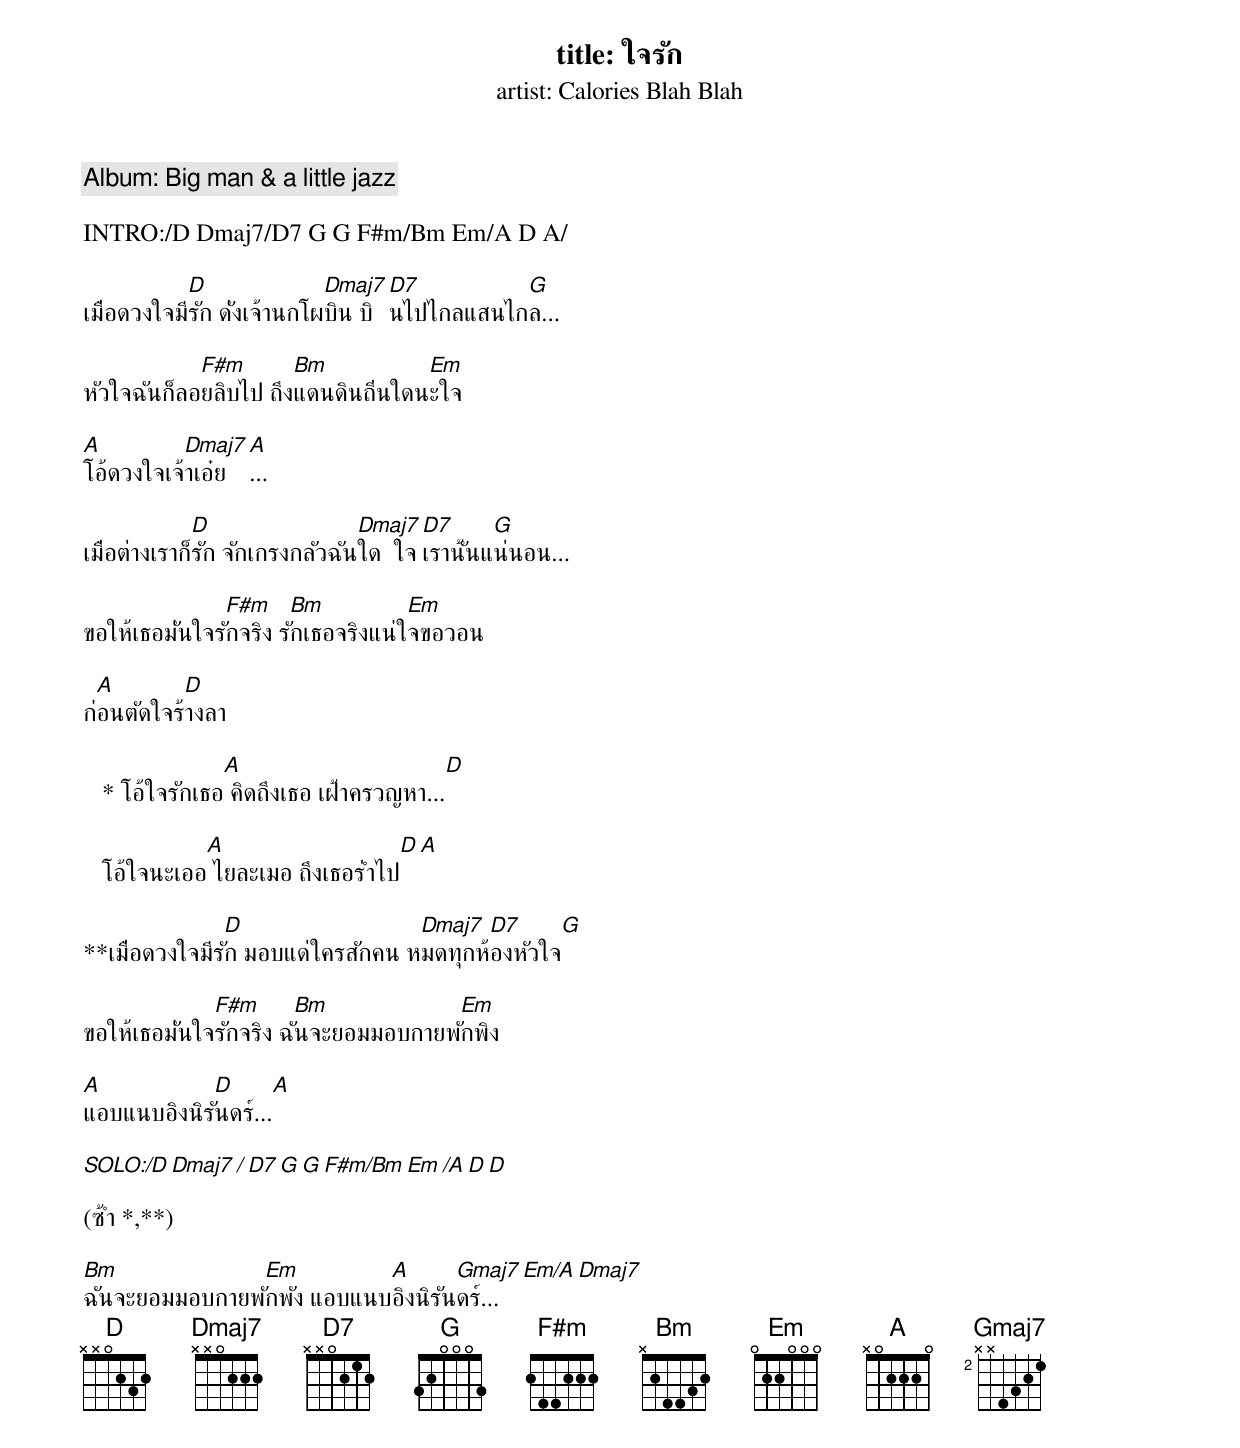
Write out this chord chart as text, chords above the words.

title: ใจรัก
artist: Calories Blah Blah
Album: Big man & a little jazz

INTRO:/D Dmaj7/D7 G G F#m/Bm Em/A D A/

            D               Dmaj7 D7         G
เมื่อดวงใจมีรัก ดั่งเจ้านกโผบิน บินไปไกลแสนไกล...

            F#m       Bm           Em
หัวใจฉันก็ลอยลิบไป ถึงแดนดินถิ่นใดนะใจ

A         Dmaj7 A
โอ้ดวงใจเจ้าเอ๋ย...

             D                  Dmaj7 D7      G
เมื่อต่างเราก็รัก จักเกรงกลัวฉันใด  ใจเรานั้นแน่นอน...

               F#m     Bm           Em
ขอให้เธอมั่นใจรักจริง รักเธอจริงแน่ใจขอวอน

 A         D
ก่อนตัดใจร้างลา

                A                          D
   * โอ้ใจรักเธอ คิดถึงเธอ เฝ้าครวญหา...

             A                      D      A
   โอ้ใจนะเออ ไยละเมอ ถึงเธอร่ำไป

                D                 Dmaj7 D7          G
**เมื่อดวงใจมีรัก มอบแด่ใครสักคน หมดทุกห้องหัวใจ

              F#m      Bm             Em
ขอให้เธอมั่นใจรักจริง ฉันจะยอมมอบกายพักพิง

A            D       A
แอบแนบอิงนิรันดร์...

SOLO:/D Dmaj7 / D7 G G F#m/Bm Em /A D D

(ซ้ำ *,**)

Bm             Em          A       Gmaj7   Em/A Dmaj7
ฉันจะยอมมอบกายพักพัง แอบแนบอิงนิรันดร์...
